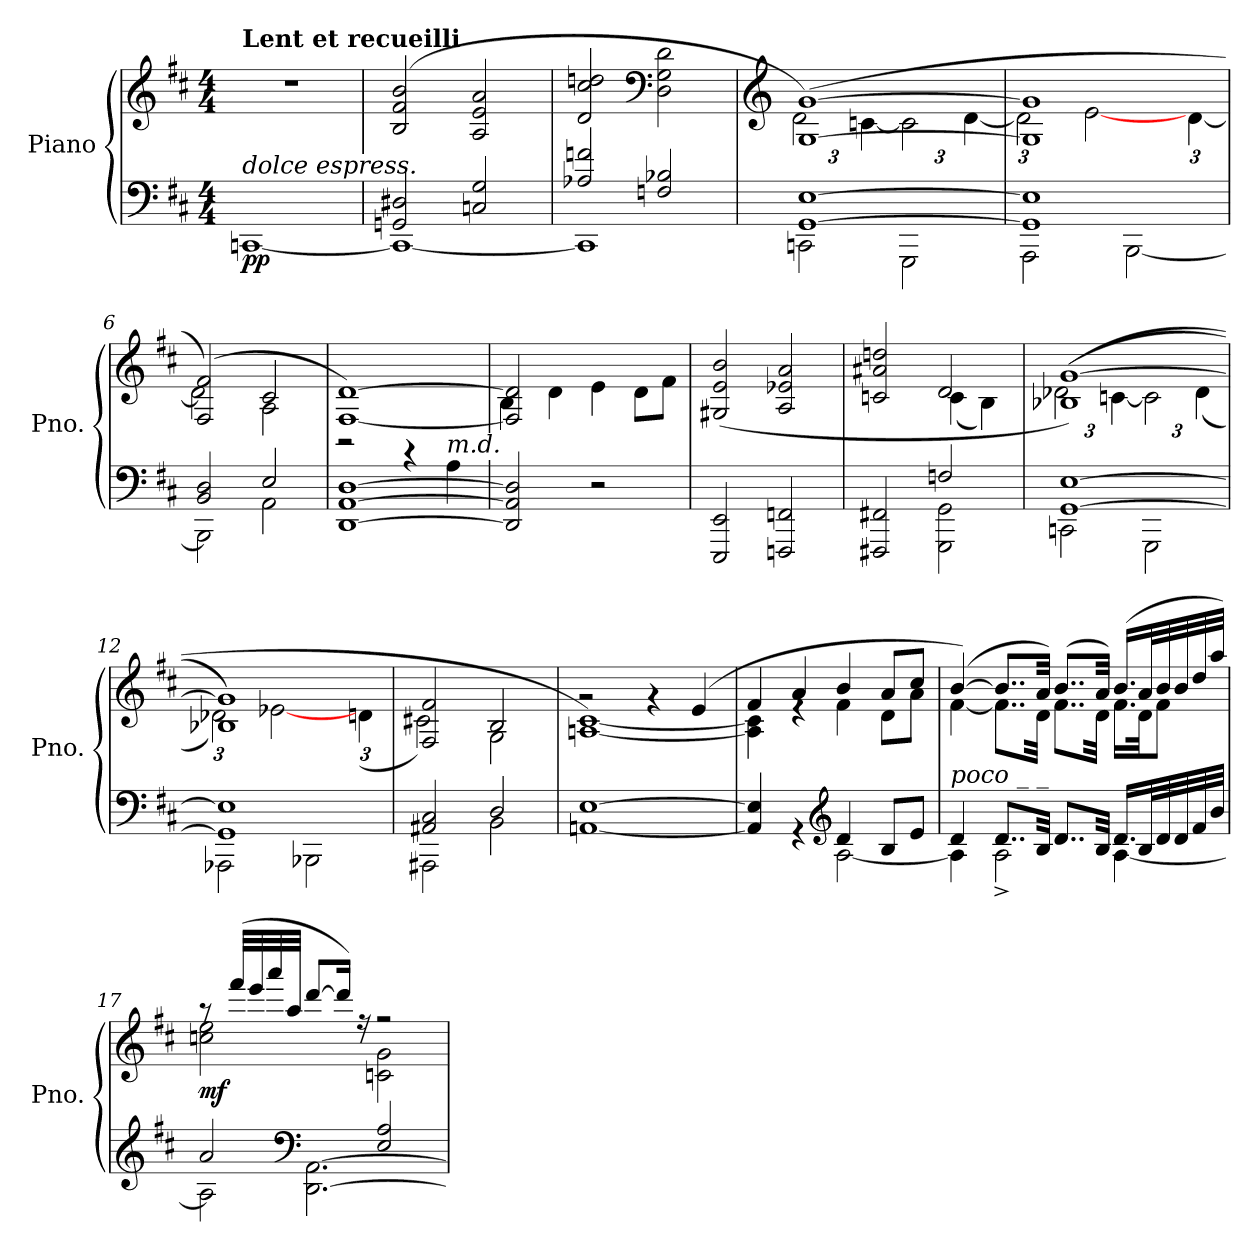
**kern	**kern	**dynam
*part1	*part1	*part1
*staff2	*staff1	*staff1/2
*I"Piano	*	*
*I'Pno.	*	*
*clefF4	*clefG2	*
*k[f#c#]	*k[f#c#]	*
*M4/4	*M4/4	*
*MM52	*MM52	*
=1	=1	=1
!	!LO:TX:a:B:t=Lent et recueilli	!
!LO:TX:a:i:t=dolce espress.	!	!
!	!	!LO:DY:b=2
[1CCn	1r	pp
=2	=2	=2
*^	*	*
2GGn/ 2D#X/	1CC_	(>2B/ 2f#/ 2b/	.
2Cn/ 2G/	.	2A/ 2e/ 2a/	.
=3	=3	=3	=3
2A-X/ 2fn/	1CC]	2d/ 2cc#/ 2ddn/	.
*	*	*clefF4	*
2Fn/ 2B-X/	.	2D\ 2G\ 2d\	.
=4	=4	=4	=4
*	*	*clefG2	*
*	*	*^	*
*	*	*	*Xbrackettup	*
[1GG [1E	2CCn\	(>[1G [1g)	3d\	.
.	.	.	[6cn\	.
.	2GGG\	.	3c\]	.
.	.	.	[6d\	.
=5	=5	=5	=5	=5
1GG] 1E]	2AAA\	1G] 1g]	3d\]	.
.	.	.	[2e\	.
.	[2BBB\	.	.	.
.	.	.	[6d\	.
!!LO:LB:g=z	!!
=6	=6	=6	=6	=6
2BB/ 2D/	2BBB\]	(>2F#/ 2f#/)	2d\]	.
2E/	2AA\	2c#i/	2A\	.
*	*	*v	*v	*
=7	=7	=7	=7
[1DD [1AA [1D	2re	[1F# [1d)	.
.	4rc	.	.
!	!LO:TX:a:i:t=m.d.	!	!
.	(<4A\	.	.
*v	*v	*	*
=8	=8	=8
*	*^	*
2DD/] 2AA/] 2D/]	2F#/] 2d/]	4B\	.
.	.	4d\	.
2r	4e\	2ryy	.
.	8d\L	.	.
.	8f#\J)	.	.
*	*v	*v	*
=9	=9	=9
!	!	!LO:DY:a=2
!	!	!LO:DY:n=1:a=2
2EEE/ 2EE/	(>2G#X/ 2e/ 2b/	pp other-dynamics
2FFFn/ 2FFn/	2A/ 2e-X/ 2a/	.
=10	=10	=10
*^	*^	*
2FFF#X/ 2FF#X/	2ryy	2cn/ 2a#X/ 2ddn/	2ryy	.
2Fn/	2GGG\ 2GG\	2d/	(<4c\	.
.	.	.	4B\)	.
!!LO:LB:g=z	!!
=11	=11	=11	=11	=11
[1GG [1E	2CCn\	(>(<1B-X [1g)	3d-X\	.
.	.	.	[6cn\	.
.	2GGG\	.	3c\]	.
.	.	.	(<6d-\	.
=12	=12	=12	=12	=12
1GG] 1E]	2AAA-X\	1B-X 1g])	3d-X\)	.
.	.	.	[2e-X\	.
.	2BBB-X\	.	.	.
.	.	.	(<6dn\	.
=13	=13	=13	=13	=13
2AA#X/ 2C#/	2AAA#X\	2F#/ 2f#/	2c#X\)	.
2D/	2BB\	2B/	2G\	.
*v	*v	*	*	*
=14	=14	=14	=14
[1AAn [1E	2rg	[1An [1c#)	.
.	4rg	.	.
.	(>4e/	.	.
=15	=15	=15	=15
*^	*	*	*
4AA/] 4E/]	2ryy	4f#/	4A\] 4c#\]	.
4rGG	.	4a/	4re	.
*clefG2	*	*	*	*
4d/	[2A\	4b/	4f#\	.
8B/L	.	8a/L	8d\L	.
8e/J	.	8cc#/J	8a\J	.
!!LO:PB:g=z	!!
=16	=16	=16	=16	=16
!LO:TX:a:i:t=poco   _            _	!	!	!	!
4d/	4A\]	(>[4b/)	[4f#\	.
8..d/L	2A^\	8..b/L]	8..f#\L]	.
32B/Jkk	.	32a/Jkk)	32d\Jkk	.
8..d/L	.	(>8..b/L	8..f#\L	.
32B/Jkk	.	32a/Jkk)	32d\Jkk	.
16.d/LL	[4A\	(>16.b/LL	16.f#\LL	.
32B/L	.	32a/L	32d\JK	.
32d/	.	32b/	8f#\J	.
32d/	.	32b/	.	.
32f#/	.	32dd/	.	.
32b/JJJ	.	32aa/JJJ)	.	.
=17	=17	=17	=17	=17
*	*^	*	*	*
!	!	!	!	!	!LO:DY:b
2a/	2A\]	4ryy	8raa	2ccn\ 2ee\	mf
.	.	.	(>32fff#/LLL	.	.
.	.	.	32eee/	.	.
.	.	.	32aaa/	.	.
.	.	.	32aa/JJJ	.	.
*clefF4	*	*	*	*	*
.	.	[2.DD\ [2.AA\	[8ddd/L	.	.
.	.	.	16ddd/Jk])	.	.
.	.	.	16rff	.	.
2E/ 2A/	2ryy	.	2rff	2cn\ 2g\	.
*v	*v	*v	*	*	*
*	*v	*v	*
=	=	=
*-	*-	*-
